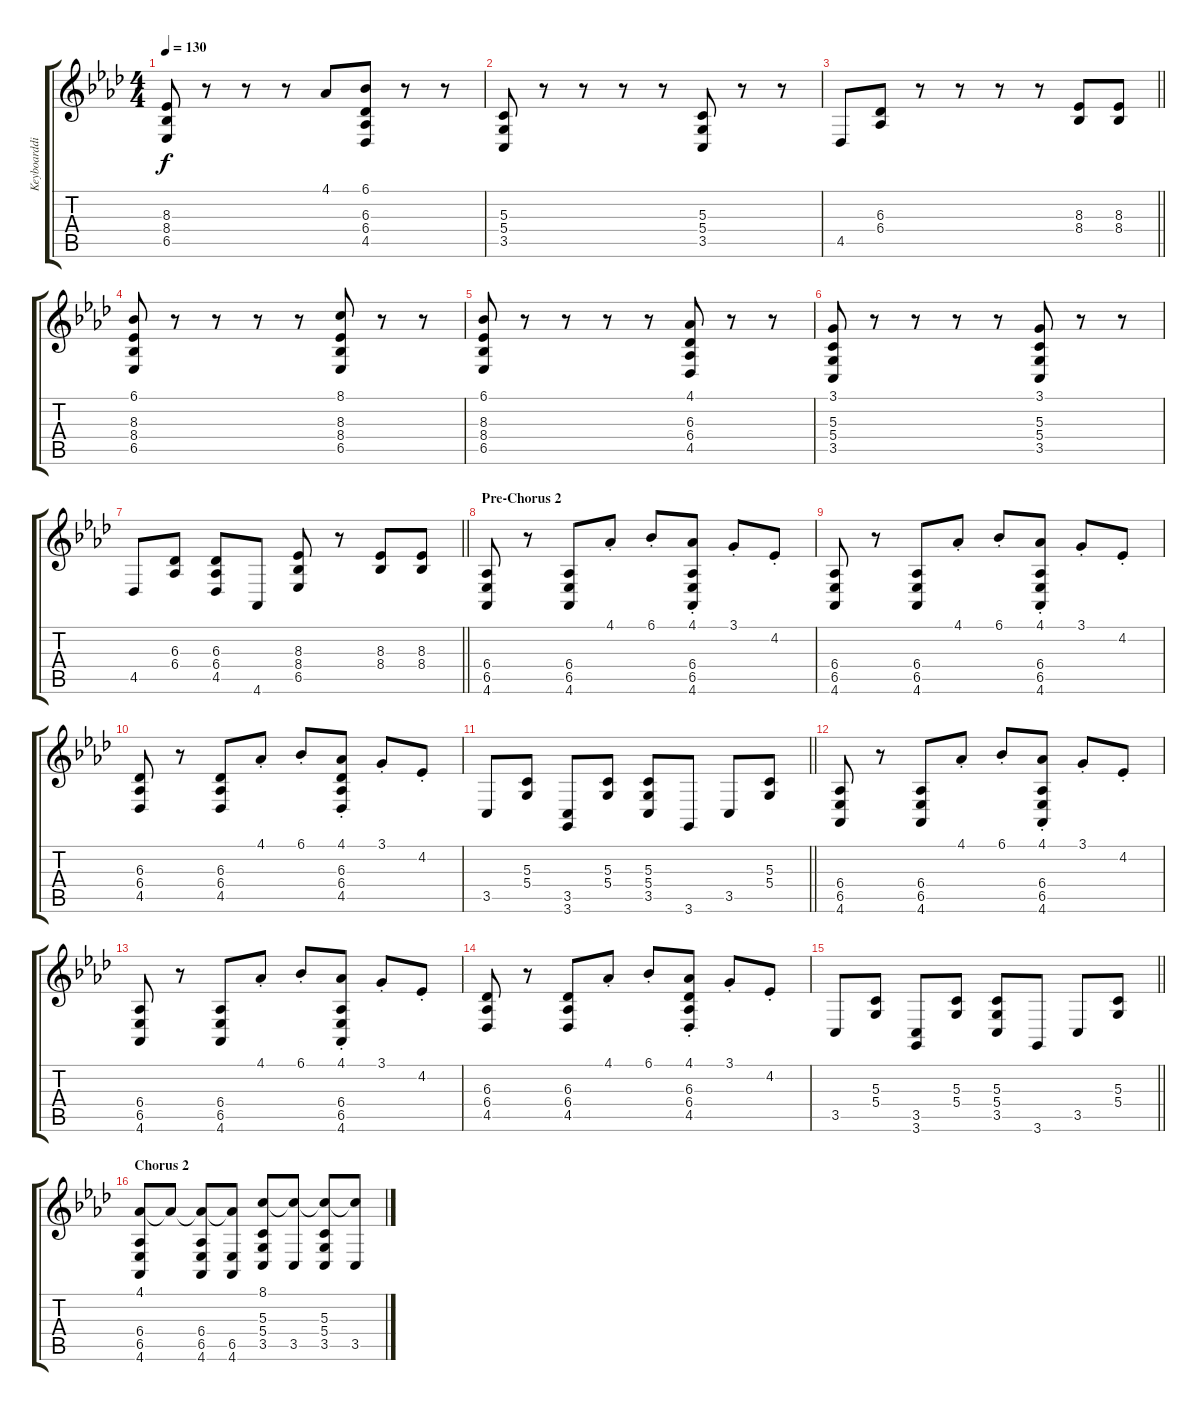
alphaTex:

\track ("Keyboardding" "Keyboarddi") {instrument lead1square}
\staff {score tabs}
\tuning (E4 B3 G3 D3 A2 E2) {hide}
\ts (4 4)
\tempo 130
\clef g2
\ks ab
(8.3 8.4 6.5).8{dy f} r.8 r.8 r.8 4.1.8 (6.1 6.3 6.4 4.5).8 r.8 r.8 |
(5.3 5.4 3.5).8 r.8 r.8 r.8 r.8 (5.3 5.4 3.5).8 r.8 r.8 |
\barLineRight lightlight
4.5.8 (6.3 6.4).8 r.8 r.8 r.8 r.8 (8.3 8.4).8 (8.3 8.4).8 |
(6.1 8.3 8.4 6.5).8 r.8 r.8 r.8 r.8 (8.1 8.3 8.4 6.5).8 r.8 r.8 |
(6.1 8.3 8.4 6.5).8 r.8 r.8 r.8 r.8 (4.1 6.3 6.4 4.5).8 r.8 r.8 |
(3.1 5.3 5.4 3.5).8 r.8 r.8 r.8 r.8 (3.1 5.3 5.4 3.5).8 r.8 r.8 |
\barLineRight lightlight
4.5.8 (6.3 6.4).8 (6.3 6.4 4.5).8 4.6.8 (8.3 8.4 6.5).8 r.8 (8.3 8.4).8 (8.3 8.4).8 |
\section ("" "Pre-Chorus 2")
(6.4 6.5 4.6).8 r.8 (6.4 6.5 4.6).8 4.1{st}.8 6.1{st}.8 (4.1{st} 6.4 6.5 4.6).8 3.1{st}.8 4.2{st}.8 |
(6.4 6.5 4.6).8 r.8 (6.4 6.5 4.6).8 4.1{st}.8 6.1{st}.8 (4.1{st} 6.4 6.5 4.6).8 3.1{st}.8 4.2{st}.8 |
(6.3 6.4 4.5).8 r.8 (6.3 6.4 4.5).8 4.1{st}.8 6.1{st}.8 (4.1{st} 6.3 6.4 4.5).8 3.1{st}.8 4.2{st}.8 |
\barLineRight lightlight
3.5.8 (5.3 5.4).8 (3.5 3.6).8 (5.3 5.4).8 (5.3 5.4 3.5).8 3.6.8 3.5.8 (5.3 5.4).8 |
(6.4 6.5 4.6).8 r.8 (6.4 6.5 4.6).8 4.1{st}.8 6.1{st}.8 (4.1{st} 6.4 6.5 4.6).8 3.1{st}.8 4.2{st}.8 |
(6.4 6.5 4.6).8 r.8 (6.4 6.5 4.6).8 4.1{st}.8 6.1{st}.8 (4.1{st} 6.4 6.5 4.6).8 3.1{st}.8 4.2{st}.8 |
(6.3 6.4 4.5).8 r.8 (6.3 6.4 4.5).8 4.1{st}.8 6.1{st}.8 (4.1{st} 6.3 6.4 4.5).8 3.1{st}.8 4.2{st}.8 |
\barLineRight lightlight
3.5.8{volume 13} (5.3 5.4).8 (3.5 3.6).8 (5.3 5.4).8 (5.3 5.4 3.5).8 3.6.8 3.5.8 (5.3 5.4).8 |
\section ("" "Chorus 2")
(4.1 6.4 6.5 4.6).8 4.1{t}.8 (4.1{t} 6.4 6.5 4.6).8 (4.1{t} 6.5 4.6).8 (8.1 5.3 5.4 3.5).8 (8.1{t} 3.5).8 (8.1{t} 5.3 5.4 3.5).8 (8.1{t} 3.5).8
